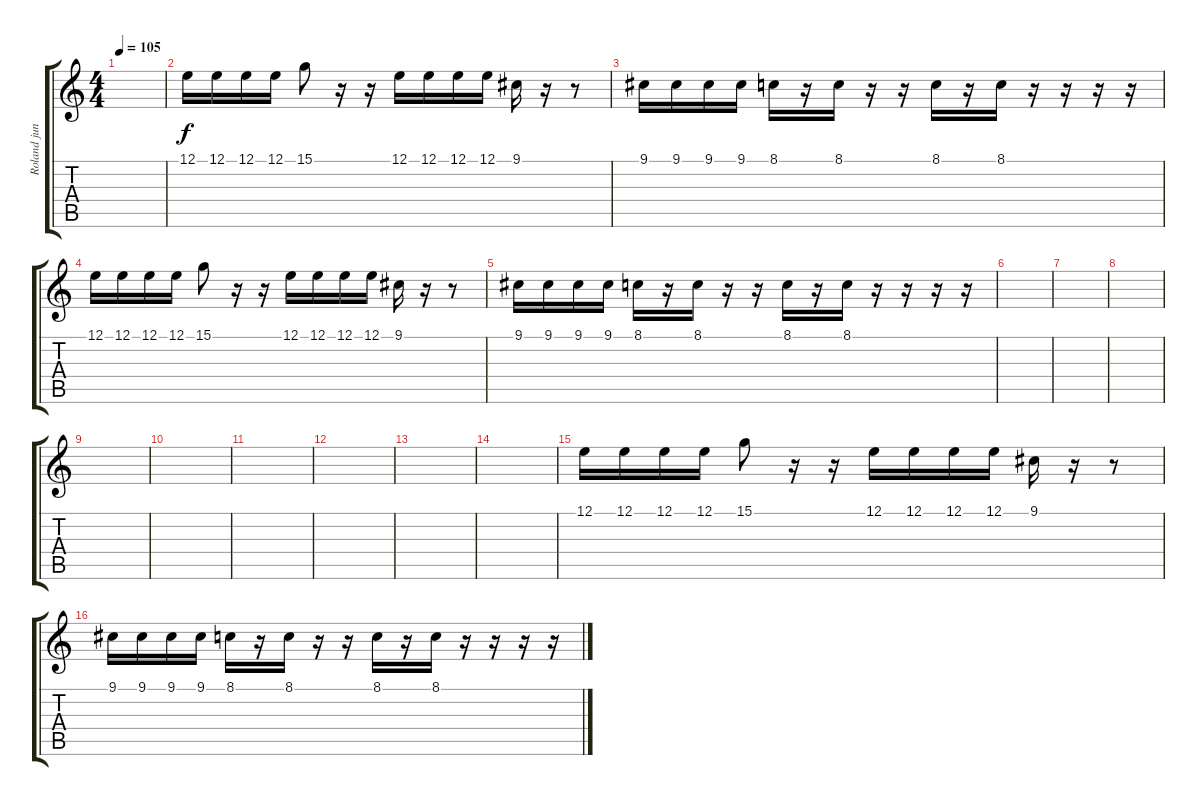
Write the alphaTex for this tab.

\track ("Roland juno DI" "Roland jun") {instrument xylophone}
\staff {score tabs}
\tuning (E4 B3 G3 D3 A2 E2) {hide}
\ts (4 4)
\tempo 105
\clef g2
\ks c
|
12.1.16 12.1.16 12.1.16 12.1.16 15.1.8 r.16 r.16 12.1.16 12.1.16 12.1.16 12.1.16 9.1.16 r.16 r.8 |
9.1.16 9.1.16 9.1.16 9.1.16 8.1.16 r.16 8.1.16 r.16 r.16 8.1.16 r.16 8.1.16 r.16 r.16 r.16 r.16 |
12.1.16 12.1.16 12.1.16 12.1.16 15.1.8 r.16 r.16 12.1.16 12.1.16 12.1.16 12.1.16 9.1.16 r.16 r.8 |
9.1.16 9.1.16 9.1.16 9.1.16 8.1.16 r.16 8.1.16 r.16 r.16 8.1.16 r.16 8.1.16 r.16 r.16 r.16 r.16 |
|
|
|
|
|
|
|
|
|
12.1.16 12.1.16 12.1.16 12.1.16 15.1.8 r.16 r.16 12.1.16 12.1.16 12.1.16 12.1.16 9.1.16 r.16 r.8 |
9.1.16 9.1.16 9.1.16 9.1.16 8.1.16 r.16 8.1.16 r.16 r.16 8.1.16 r.16 8.1.16 r.16 r.16 r.16 r.16
